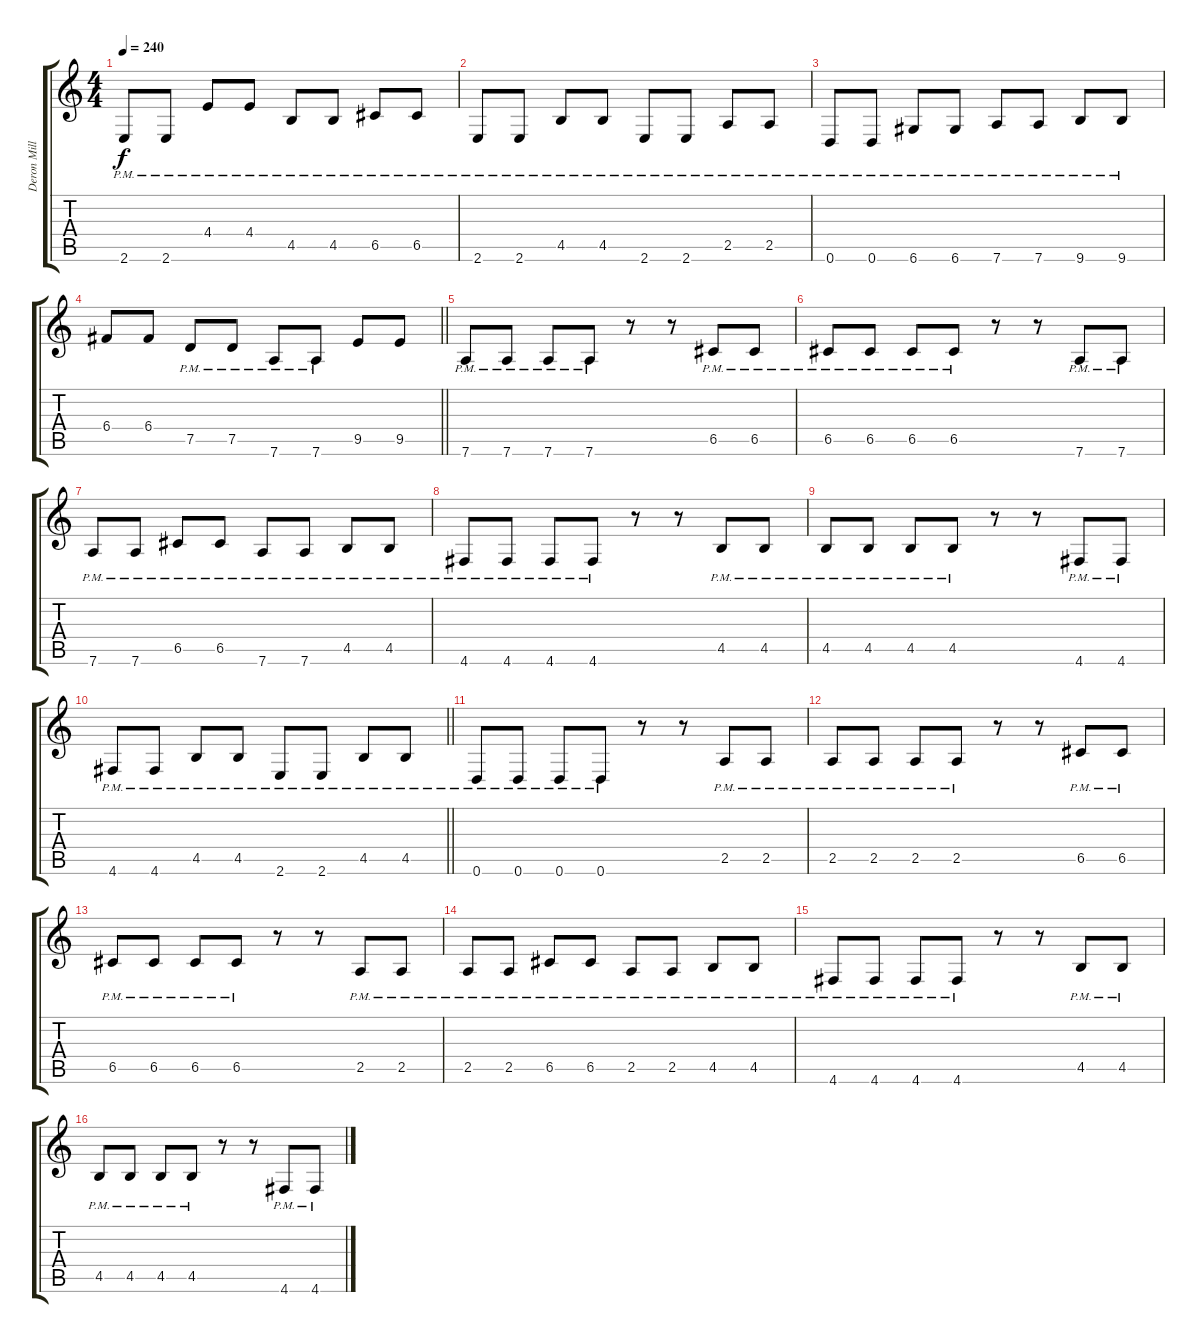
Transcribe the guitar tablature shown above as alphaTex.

\track ("Deron Miller" "Deron Mill") {instrument distortionguitar}
\staff {score tabs}
\tuning (D4 A3 F3 C3 G2 D2) {hide}
\ts (4 4)
\tempo 240
\clef g2
\ks c
2.6{pm}.8{dy f} 2.6{pm}.8 4.4{pm}.8 4.4{pm}.8 4.5{pm}.8 4.5{pm}.8 6.5{pm}.8 6.5{pm}.8 |
2.6{pm}.8 2.6{pm}.8 4.5{pm}.8 4.5{pm}.8 2.6{pm}.8 2.6{pm}.8 2.5{pm}.8 2.5{pm}.8 |
0.6{pm}.8 0.6{pm}.8 6.6{pm}.8 6.6{pm}.8 7.6{pm}.8 7.6{pm}.8 9.6{pm}.8 9.6{pm}.8 |
\barLineRight lightlight
6.4.8 6.4.8 7.5{pm}.8 7.5{pm}.8 7.6{pm}.8 7.6{pm}.8 9.5.8 9.5.8 |
\section ("" "")
7.6{pm}.8 7.6{pm}.8 7.6{pm}.8 7.6{pm}.8 r.8 r.8 6.5{pm}.8 6.5{pm}.8 |
6.5{pm}.8 6.5{pm}.8 6.5{pm}.8 6.5{pm}.8 r.8 r.8 7.6{pm}.8 7.6{pm}.8 |
7.6{pm}.8 7.6{pm}.8 6.5{pm}.8 6.5{pm}.8 7.6{pm}.8 7.6{pm}.8 4.5{pm}.8 4.5{pm}.8 |
4.6{pm}.8 4.6{pm}.8 4.6{pm}.8 4.6{pm}.8 r.8 r.8 4.5{pm}.8 4.5{pm}.8 |
4.5{pm}.8 4.5{pm}.8 4.5{pm}.8 4.5{pm}.8 r.8 r.8 4.6{pm}.8 4.6{pm}.8 |
\barLineRight lightlight
4.6{pm}.8 4.6{pm}.8 4.5{pm}.8 4.5{pm}.8 2.6{pm}.8 2.6{pm}.8 4.5{pm}.8 4.5{pm}.8 |
0.6{pm}.8 0.6{pm}.8 0.6{pm}.8 0.6{pm}.8 r.8 r.8 2.5{pm}.8 2.5{pm}.8 |
2.5{pm}.8 2.5{pm}.8 2.5{pm}.8 2.5{pm}.8 r.8 r.8 6.5{pm}.8 6.5{pm}.8 |
6.5{pm}.8 6.5{pm}.8 6.5{pm}.8 6.5{pm}.8 r.8 r.8 2.5{pm}.8 2.5{pm}.8 |
2.5{pm}.8 2.5{pm}.8 6.5{pm}.8 6.5{pm}.8 2.5{pm}.8 2.5{pm}.8 4.5{pm}.8 4.5{pm}.8 |
4.6{pm}.8 4.6{pm}.8 4.6{pm}.8 4.6{pm}.8 r.8 r.8 4.5{pm}.8 4.5{pm}.8 |
4.5{pm}.8 4.5{pm}.8 4.5{pm}.8 4.5{pm}.8 r.8 r.8 4.6{pm}.8 4.6{pm}.8
